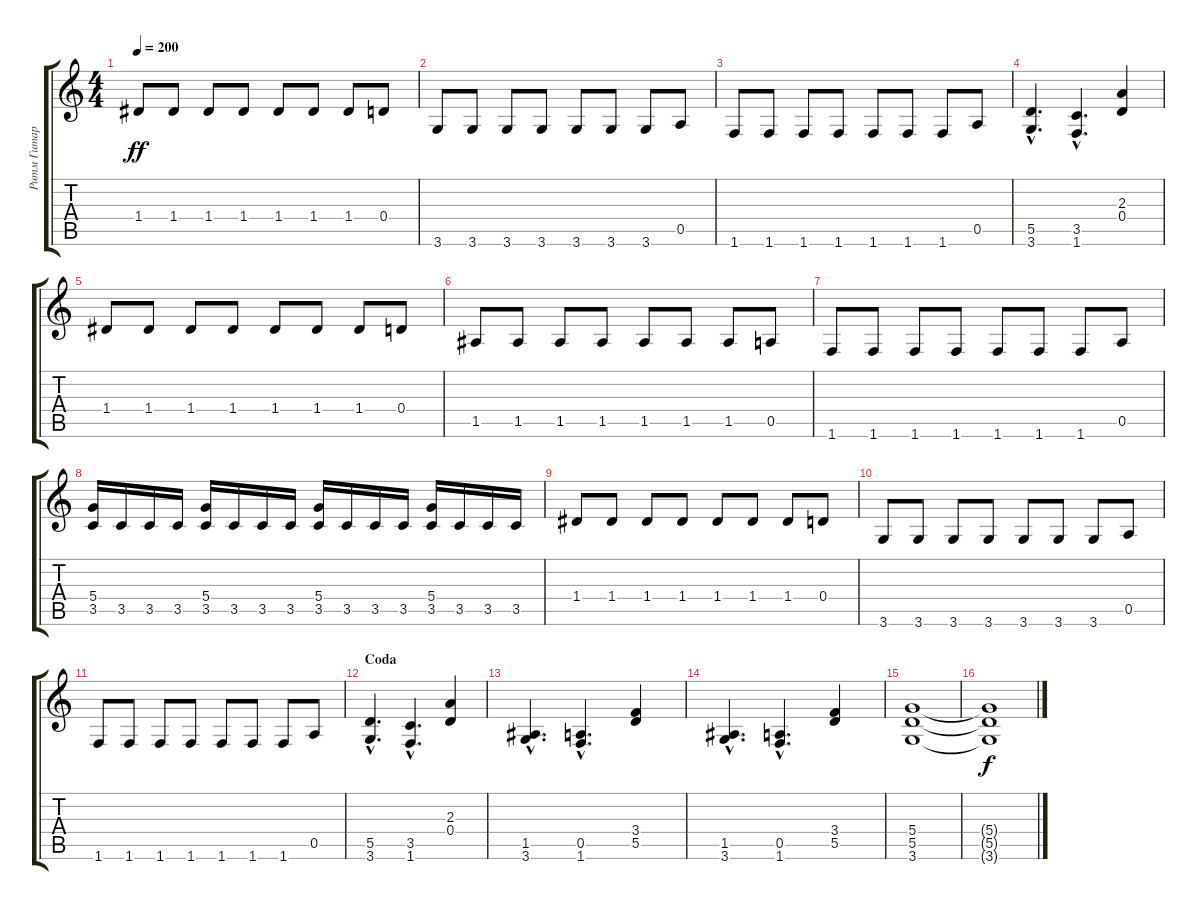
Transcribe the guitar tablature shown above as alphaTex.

\track ("Ритм Гитара" "Ритм Гитар") {instrument distortionguitar}
\staff {score tabs}
\tuning (E4 B3 G3 D3 A2 E2) {hide}
\ts (4 4)
\tempo 200
\clef g2
\ks c
1.4.8{dy ff} 1.4.8 1.4.8 1.4.8 1.4.8 1.4.8 1.4.8 0.4.8 |
3.6.8 3.6.8 3.6.8 3.6.8 3.6.8 3.6.8 3.6.8 0.5.8 |
1.6.8 1.6.8 1.6.8 1.6.8 1.6.8 1.6.8 1.6.8 0.5.8 |
(5.5{hac} 3.6{hac}).4{d} (3.5{hac} 1.6{hac}).4{d} (2.3 0.4).4 |
1.4.8 1.4.8 1.4.8 1.4.8 1.4.8 1.4.8 1.4.8 0.4.8 |
1.5.8 1.5.8 1.5.8 1.5.8 1.5.8 1.5.8 1.5.8 0.5.8 |
1.6.8 1.6.8 1.6.8 1.6.8 1.6.8 1.6.8 1.6.8 0.5.8 |
(5.4 3.5).16 3.5.16 3.5.16 3.5.16 (5.4 3.5).16 3.5.16 3.5.16 3.5.16 (5.4 3.5).16 3.5.16 3.5.16 3.5.16 (5.4 3.5).16 3.5.16 3.5.16 3.5.16 |
1.4.8 1.4.8 1.4.8 1.4.8 1.4.8 1.4.8 1.4.8 0.4.8 |
3.6.8 3.6.8 3.6.8 3.6.8 3.6.8 3.6.8 3.6.8 0.5.8 |
1.6.8 1.6.8 1.6.8 1.6.8 1.6.8 1.6.8 1.6.8 0.5.8 |
\section ("" "Coda")
(5.5{hac} 3.6{hac}).4{d} (3.5{hac} 1.6{hac}).4{d} (2.3 0.4).4 |
(1.5{hac} 3.6{hac}).4{d} (0.5{hac} 1.6{hac}).4{d} (3.4 5.5).4 |
(1.5{hac} 3.6{hac}).4{d} (0.5{hac} 1.6{hac}).4{d} (3.4 5.5).4 |
(5.4 5.5 3.6).1 |
(5.4{t} 5.5{t} 3.6{t}).1{dy f}
